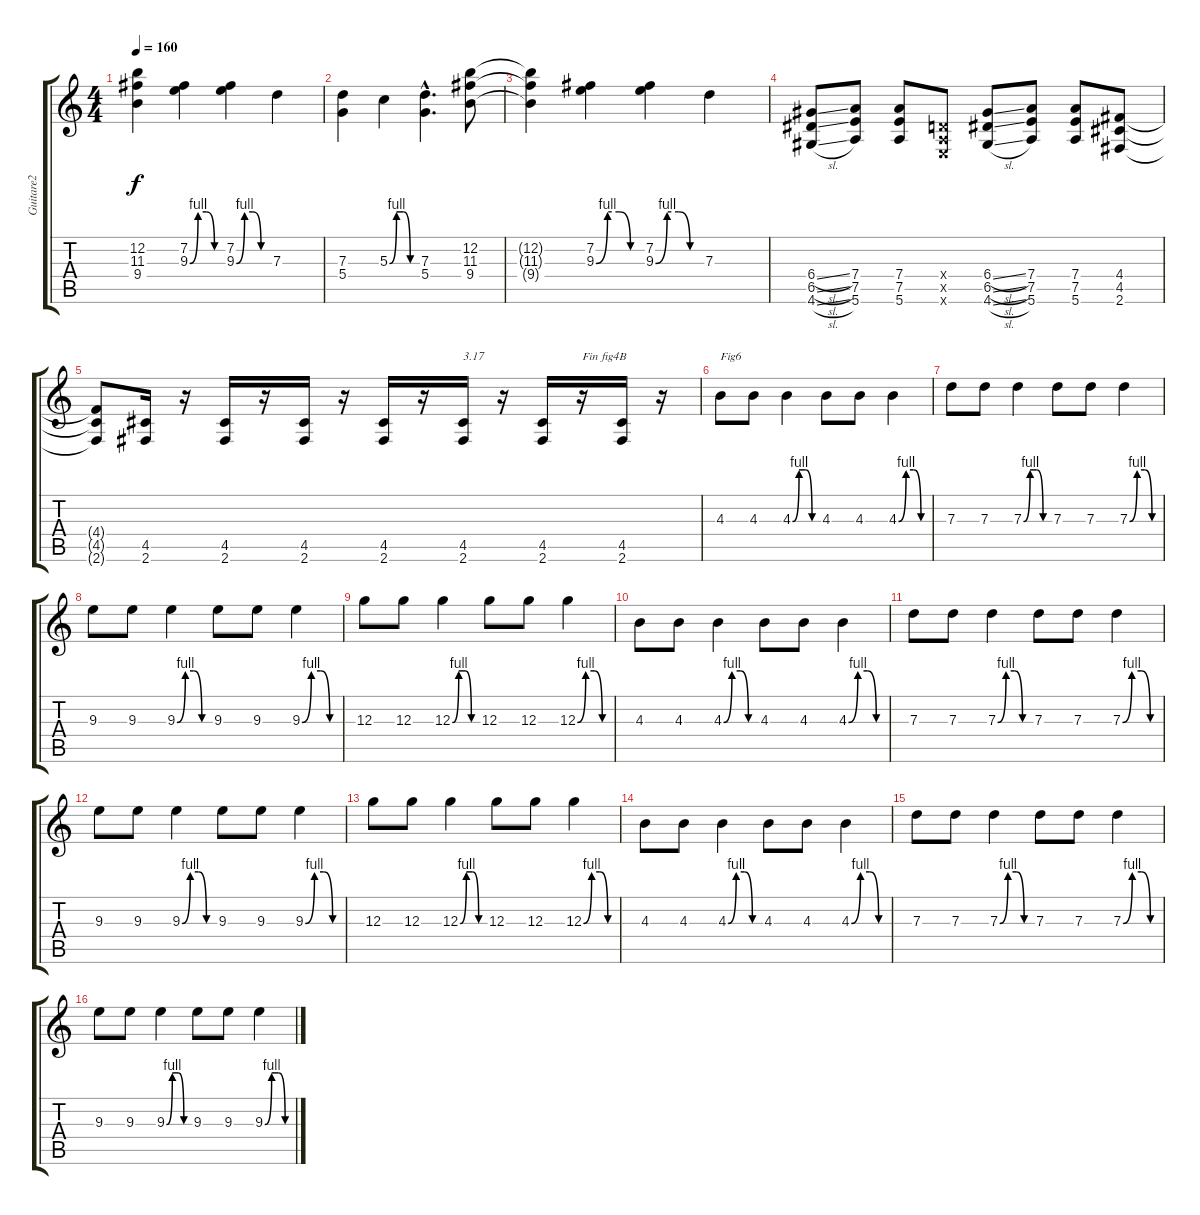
\track ("Guitare2" "Guitare2") {instrument distortionguitar}
\staff {score tabs}
\tuning (E4 B3 G3 D3 A2 E2) {hide}
\ts (4 4)
\tempo 160
\clef g2
\ks c
(12.2{t} 11.3{t} 9.4{t}).4{dy f} (7.2 9.3{be (custom 0 0 15 4 30 4 45 0 60 0)}).4 (7.2 9.3{be (custom 0 0 15 4 30 4 45 0 60 0)}).4 7.3.4 |
(7.3 5.4).4 5.3{be (custom 0 0 15 4 30 4 45 0 60 0)}.4 (7.3{hac} 5.4{hac}).4{d} (12.2 11.3 9.4).8 |
(12.2{t} 11.3{t} 9.4{t}).4 (7.2 9.3{be (custom 0 0 15 4 30 4 45 0 60 0)}).4 (7.2 9.3{be (custom 0 0 15 4 30 4 45 0 60 0)}).4 7.3.4 |
(6.4{sl} 6.5{sl} 4.6{sl}).8 (7.4 7.5 5.6).8 (7.4 7.5 5.6).8 (0.4{x} 0.5{x} 0.6{x}).8 (6.4{sl} 6.5{sl} 4.6{sl}).8 (7.4 7.5 5.6).8 (7.4 7.5 5.6).8 (4.4 4.5 2.6).8 |
(4.4{t} 4.5{t} 2.6{t}).8 (4.5 2.6).16 r.16 (4.5 2.6).16 r.16 (4.5 2.6).16 r.16 (4.5 2.6).16 r.16 (4.5 2.6).16{txt "3.17"} r.16 (4.5 2.6).16 r.16{txt "Fin fig4B"} (4.5 2.6).16 r.16 |
4.3.8{txt "Fig6"} 4.3.8 4.3{be (custom 0 0 15 4 30 4 45 0 60 0)}.4 4.3.8 4.3.8 4.3{be (custom 0 0 15 4 30 4 45 0 60 0)}.4 |
7.3.8 7.3.8 7.3{be (custom 0 0 15 4 30 4 45 0 60 0)}.4 7.3.8 7.3.8 7.3{be (custom 0 0 15 4 30 4 45 0 60 0)}.4 |
9.3.8 9.3.8 9.3{be (custom 0 0 15 4 30 4 45 0 60 0)}.4 9.3.8 9.3.8 9.3{be (custom 0 0 15 4 30 4 45 0 60 0)}.4 |
12.3.8 12.3.8 12.3{be (custom 0 0 15 4 30 4 45 0 60 0)}.4 12.3.8 12.3.8 12.3{be (custom 0 0 15 4 30 4 45 0 60 0)}.4 |
4.3.8 4.3.8 4.3{be (custom 0 0 15 4 30 4 45 0 60 0)}.4 4.3.8 4.3.8 4.3{be (custom 0 0 15 4 30 4 45 0 60 0)}.4 |
7.3.8 7.3.8 7.3{be (custom 0 0 15 4 30 4 45 0 60 0)}.4 7.3.8 7.3.8 7.3{be (custom 0 0 15 4 30 4 45 0 60 0)}.4 |
9.3.8 9.3.8 9.3{be (custom 0 0 15 4 30 4 45 0 60 0)}.4 9.3.8 9.3.8 9.3{be (custom 0 0 15 4 30 4 45 0 60 0)}.4 |
12.3.8 12.3.8 12.3{be (custom 0 0 15 4 30 4 45 0 60 0)}.4 12.3.8 12.3.8 12.3{be (custom 0 0 15 4 30 4 45 0 60 0)}.4 |
4.3.8 4.3.8 4.3{be (custom 0 0 15 4 30 4 45 0 60 0)}.4 4.3.8 4.3.8 4.3{be (custom 0 0 15 4 30 4 45 0 60 0)}.4 |
7.3.8 7.3.8 7.3{be (custom 0 0 15 4 30 4 45 0 60 0)}.4 7.3.8 7.3.8 7.3{be (custom 0 0 15 4 30 4 45 0 60 0)}.4 |
9.3.8 9.3.8 9.3{be (custom 0 0 15 4 30 4 45 0 60 0)}.4 9.3.8 9.3.8 9.3{be (custom 0 0 15 4 30 4 45 0 60 0)}.4
